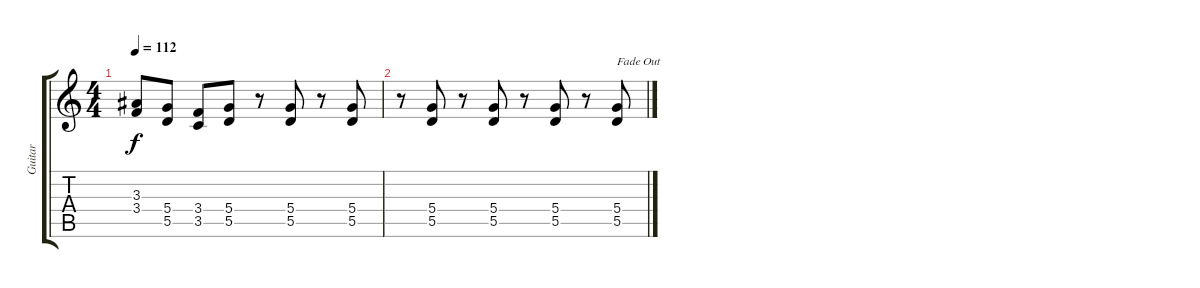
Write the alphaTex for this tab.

\track ("Guitar" "Guitar") {instrument overdrivenguitar}
\staff {score tabs}
\tuning (E4 B3 G3 D3 A2 E2) {hide}
\ts (4 4)
\tempo 112
\clef g2
\ks c
(3.3 3.4).8{dy f volume 4} (5.4 5.5).8 (3.4 3.5).8 (5.4 5.5).8 r.8{volume 3} (5.4 5.5).8 r.8 (5.4 5.5).8 |
r.8{volume 2} (5.4 5.5).8 r.8 (5.4 5.5).8 r.8{volume 1} (5.4 5.5).8 r.8 (5.4 5.5).8{txt "Fade Out"}
